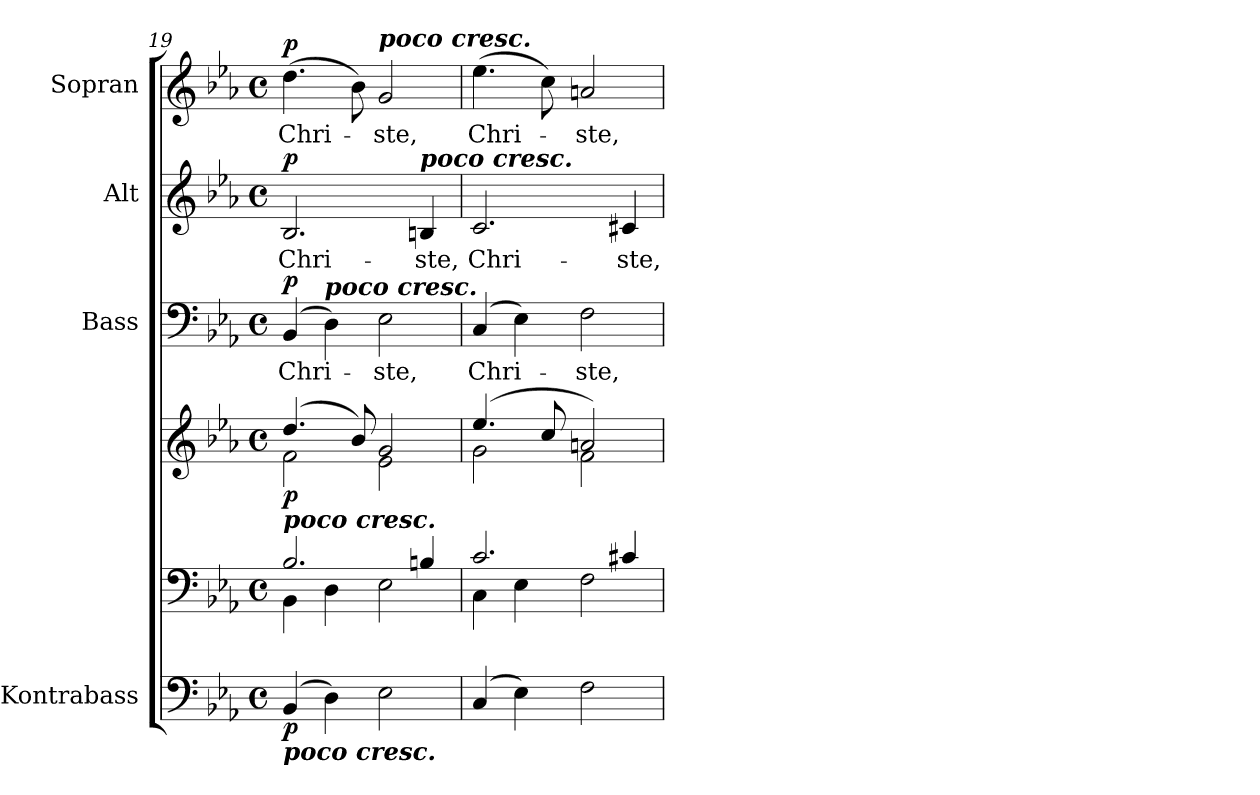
**kern	**dynam	**kern	**kern	**dynam	**kern	**text	**dynam	**kern	**text	**dynam	**kern	**text	**dynam
*part5	*part5	*part4	*part4	*part4	*part3	*part3	*part3	*part2	*part2	*part2	*part1	*part1	*part1
*staff6	*staff6	*staff5	*staff4	*staff4/5	*staff3	*staff3	*staff3	*staff2	*staff2	*staff2	*staff1	*staff1	*staff1
*I"Kontrabass	*	*	*	*	*I"Bass	*	*	*I"Alt	*	*	*I"Sopran	*	*
*I'Kb.	*	*	*	*	*I'B.	*	*	*I'A.	*	*	*I'S.	*	*
*clefF4	*	*clefF4	*clefG2	*	*clefF4	*	*	*clefG2	*	*	*clefG2	*	*
*ITrd7c12	*	*	*	*	*	*	*	*	*	*	*	*	*
*k[b-e-a-]	*	*k[b-e-a-]	*k[b-e-a-]	*	*k[b-e-a-]	*	*	*k[b-e-a-]	*	*	*k[b-e-a-]	*	*
*E-:	*	*E-:	*E-:	*	*E-:	*	*	*E-:	*	*	*E-:	*	*
*M4/4	*	*M4/4	*M4/4	*	*M4/4	*	*	*M4/4	*	*	*M4/4	*	*
*met(c)	*	*met(c)	*met(c)	*	*met(c)	*	*	*met(c)	*	*	*met(c)	*	*
=19	=19	=19	=19	=19	=19	=19	=19	=19	=19	=19	=19	=19	=19
*	*	*^	*^	*	*	*	*	*	*	*	*	*	*
!	!	!	!	!LO:TX:b:Bi:t=poco cresc.	!	!	!	!	!	!	!	!	!	!	!
!LO:TX:b:Bi:t=poco cresc.	!	!	!	!	!	!	!	!	!	!	!	!	!	!	!
!	!LO:DY:b	!	!	!	!	!LO:DY:b	!	!LO:LY:b	!LO:DY:a	!	!LO:LY:b	!LO:DY:a	!	!LO:LY:b	!LO:DY:a
(4BBB-/	p	2.B-/	4BB-\	(4.dd/	2f\	p	(4BB-/	Chri-	p	2.B-/	Chri-	p	(>4.dd\	Chri-	p
!	!	!	!	!	!	!	!LO:TX:a:Bi:t=poco cresc.	!	!	!	!	!	!	!	!
4DD\)	.	.	4D\	.	.	.	4D\)	.	.	.	.	.	.	.	.
.	.	.	.	8b-/)	.	.	.	.	.	.	.	.	8b-\)	.	.
!	!	!	!	!	!	!	!	!	!	!	!	!	!LO:TX:a:Bi:t=poco cresc.	!	!
!	!	!	!	!	!	!	!	!LO:LY:b	!	!	!	!	!	!LO:LY:b	!
2EE-\	.	.	2E-\	2g/	2e-\	.	2E-\	-ste,	.	.	.	.	2g/	-ste,	.
!	!	!	!	!	!	!	!	!	!	!LO:TX:a:Bi:t=poco cresc.	!	!	!	!	!
!	!	!	!	!	!	!	!	!	!	!	!LO:LY:b	!	!	!	!
.	.	4Bn/	.	.	.	.	.	.	.	4Bn/	-ste,	.	.	.	.
=20	=20	=20	=20	=20	=20	=20	=20	=20	=20	=20	=20	=20	=20	=20	=20
!	!	!	!	!	!	!	!	!LO:LY:b	!	!	!LO:LY:b	!	!	!LO:LY:b	!
(4CC/	.	2.c/	4C\	(4.ee-/	2g\	.	(4C/	Chri-	.	2.c/	Chri-	.	(>4.ee-\	Chri-	.
4EE-\)	.	.	4E-\	.	.	.	4E-\)	.	.	.	.	.	.	.	.
.	.	.	.	8cc/	.	.	.	.	.	.	.	.	8cc\)	.	.
!	!	!	!	!	!	!	!	!LO:LY:b	!	!	!	!	!	!LO:LY:b	!
2FF\	.	.	2F\	2an/)	2f\	.	2F\	-ste,	.	.	.	.	2an/	-ste,	.
!	!	!	!	!	!	!	!	!	!	!	!LO:LY:b	!	!	!	!
.	.	4c#X/	.	.	.	.	.	.	.	4c#X/	-ste,	.	.	.	.
*	*	*v	*v	*	*	*	*	*	*	*	*	*	*	*	*
*	*	*	*v	*v	*	*	*	*	*	*	*	*	*	*
=	=	=	=	=	=	=	=	=	=	=	=	=	=
*-	*-	*-	*-	*-	*-	*-	*-	*-	*-	*-	*-	*-	*-
